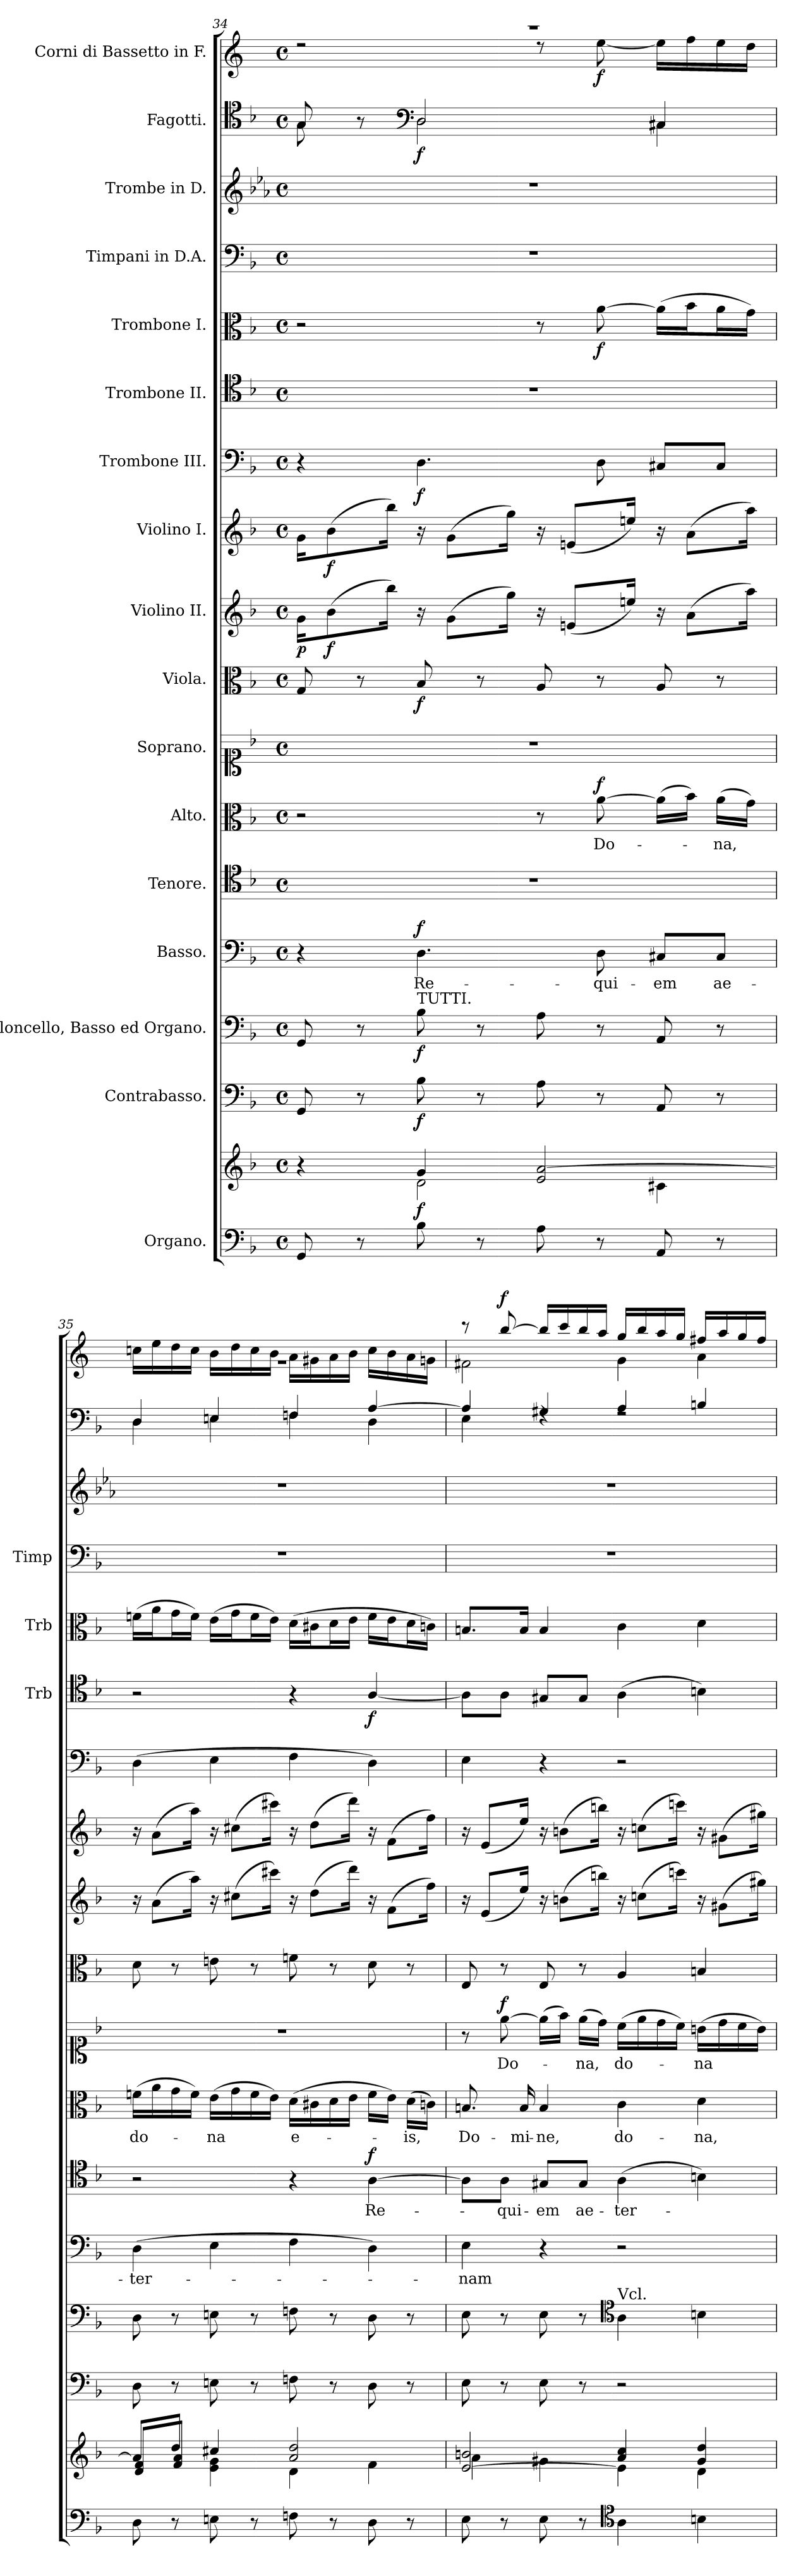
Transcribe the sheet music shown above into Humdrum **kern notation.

**kern	**kern	**dynam	**kern	**dynam	**kern	**dynam	**kern	**text	**dynam	**kern	**text	**dynam	**kern	**text	**dynam	**kern	**text	**dynam	**kern	**dynam	**kern	**dynam	**kern	**dynam	**kern	**dynam	**kern	**dynam	**kern	**dynam	**kern	**kern	**kern	**dynam	**kern	**dynam
*part17	*part17	*part17	*part16	*part16	*part15	*part15	*part14	*part14	*part14	*part13	*part13	*part13	*part12	*part12	*part12	*part11	*part11	*part11	*part10	*part10	*part9	*part9	*part8	*part8	*part7	*part7	*part6	*part6	*part5	*part5	*part4	*part3	*part2	*part2	*part1	*part1
*staff18	*staff17	*staff17/18	*staff16	*staff16	*staff15	*staff15	*staff14	*staff14	*staff14	*staff13	*staff13	*staff13	*staff12	*staff12	*staff12	*staff11	*staff11	*staff11	*staff10	*staff10	*staff9	*staff9	*staff8	*staff8	*staff7	*staff7	*staff6	*staff6	*staff5	*staff5	*staff4	*staff3	*staff2	*staff2	*staff1	*staff1
*I"Organo.	*	*	*I"Contrabasso.	*	*I"Violoncello, Basso ed Organo.	*	*I"Basso.	*	*	*I"Tenore.	*	*	*I"Alto.	*	*	*I"Soprano.	*	*	*I"Viola.	*	*I"Violino II.	*	*I"Violino I.	*	*I"Trombone III.	*	*I"Trombone II.	*	*I"Trombone I.	*	*I"Timpani in D.A.	*I"Trombe in D.	*I"Fagotti.	*	*I"Corni di Bassetto in F.	*
*	*	*	*	*	*	*	*	*	*	*	*	*	*	*	*	*	*	*	*	*	*	*	*	*	*	*	*I'Trb	*	*I'Trb	*	*I'Timp	*	*	*	*	*
!!LO:PB:g=z
*clefF4	*clefG2	*	*clefF4	*	*clefF4	*	*clefF4	*	*	*clefC4	*	*	*clefC3	*	*	*clefC1	*	*	*clefC3	*	*clefG2	*	*clefG2	*	*clefF4	*	*clefC4	*	*clefC3	*	*clefF4	*clefG2	*clefC4	*	*clefG2	*
*	*	*	*ITrd7c12	*	*	*	*	*	*	*	*	*	*	*	*	*	*	*	*	*	*	*	*	*	*	*	*	*	*	*	*	*ITrd-1c-2	*	*	*ITrd4c7	*
*k[b-]	*k[b-]	*	*k[b-]	*	*k[b-]	*	*k[b-]	*	*	*k[b-]	*	*	*k[b-]	*	*	*k[b-]	*	*	*k[b-]	*	*k[b-]	*	*k[b-]	*	*k[b-]	*	*k[b-]	*	*k[b-]	*	*k[b-]	*k[b-]	*k[b-]	*	*k[b-]	*
*M4/4	*M4/4	*	*M4/4	*	*M4/4	*	*M4/4	*	*	*M4/4	*	*	*M4/4	*	*	*M4/4	*	*	*M4/4	*	*M4/4	*	*M4/4	*	*M4/4	*	*M4/4	*	*M4/4	*	*M4/4	*M4/4	*M4/4	*	*M4/4	*
*met(c)	*met(c)	*	*met(c)	*	*met(c)	*	*met(c)	*	*	*met(c)	*	*	*met(c)	*	*	*met(c)	*	*	*met(c)	*	*met(c)	*	*met(c)	*	*met(c)	*	*met(c)	*	*met(c)	*	*met(c)	*met(c)	*met(c)	*	*met(c)	*
=34	=34	=34	=34	=34	=34	=34	=34	=34	=34	=34	=34	=34	=34	=34	=34	=34	=34	=34	=34	=34	=34	=34	=34	=34	=34	=34	=34	=34	=34	=34	=34	=34	=34	=34	=34	=34
*	*^	*	*	*	*	*	*	*	*	*	*	*	*	*	*	*	*	*	*	*	*	*	*	*	*	*	*	*	*	*	*	*	*^	*	*^	*
!	!	!	!	!	!	!	!	!	!	!	!	!	!	!	!	!	!	!	!	!	!	!	!LO:DY:b	!	!	!	!	!	!	!	!	!	!	!	!	!	!	!	!
8GG/	4r	4ryy	.	8GGG/	.	8GG/	.	4r	.	.	1r	.	.	2r	.	.	1r	.	.	8G/	.	16g\KL	p	16g\KL	.	4r	.	1r	.	2r	.	1r	1r	8G/	8G\	.	1r	2rdd	.
!	!	!	!	!	!	!	!	!	!	!	!	!	!	!	!	!	!	!	!	!	!	!	!LO:DY:b	!	!LO:DY:b	!	!	!	!	!	!	!	!	!	!	!	!	!	!
.	.	.	.	.	.	.	.	.	.	.	.	.	.	.	.	.	.	.	.	.	.	(>8b-\	f	(>8b-\	f	.	.	.	.	.	.	.	.	.	.	.	.	.	.
8r	.	.	.	8r	.	8r	.	.	.	.	.	.	.	.	.	.	.	.	.	8r	.	.	.	.	.	.	.	.	.	.	.	.	.	8r	8ryy	.	.	.	.
.	.	.	.	.	.	.	.	.	.	.	.	.	.	.	.	.	.	.	.	.	.	16bb-\Jk)	.	16bb-\Jk)	.	.	.	.	.	.	.	.	.	.	.	.	.	.	.
*	*	*	*	*	*	*	*	*	*	*	*	*	*	*	*	*	*	*	*	*	*	*	*	*	*	*	*	*	*	*	*	*	*	*clefF4	*	*	*	*	*
!	!	!	!	!	!	!LO:TX:a:t=TUTTI.	!	!	!	!	!	!	!	!	!	!	!	!	!	!	!	!	!	!	!	!	!	!	!	!	!	!	!	!	!	!	!	!	!
!	!	!	!LO:DY:b	!	!LO:DY:b	!	!LO:DY:b	!	!LO:LY:b	!LO:DY:b	!	!	!	!	!	!	!	!	!	!	!LO:DY:b	!	!	!	!	!	!LO:DY:b	!	!	!	!	!	!	!	!	!LO:DY:b	!	!	!
8B-\	4g/	2d\	f	8BB-\	f	8B-\	f	4.D\	Re-	f	.	.	.	.	.	.	.	.	.	8B-/	f	16r	.	16r	.	4.D\	f	.	.	.	.	.	.	2D/	2D\	f	.	.	.
.	.	.	.	.	.	.	.	.	.	.	.	.	.	.	.	.	.	.	.	.	.	(>8g\L	.	(>8g\L	.	.	.	.	.	.	.	.	.	.	.	.	.	.	.
8r	.	.	.	8r	.	8r	.	.	.	.	.	.	.	.	.	.	.	.	.	8r	.	.	.	.	.	.	.	.	.	.	.	.	.	.	.	.	.	.	.
.	.	.	.	.	.	.	.	.	.	.	.	.	.	.	.	.	.	.	.	.	.	16gg\Jk)	.	16gg\Jk)	.	.	.	.	.	.	.	.	.	.	.	.	.	.	.
8A\	2e/ [2a/	.	.	8AA\	.	8A\	.	.	.	.	.	.	.	8r	.	.	.	.	.	8A/	.	16r	.	16r	.	.	.	.	.	8r	.	.	.	.	.	.	.	8rdd	.
.	.	.	.	.	.	.	.	.	.	.	.	.	.	.	.	.	.	.	.	.	.	(<8en/L	.	(<8en/L	.	.	.	.	.	.	.	.	.	.	.	.	.	.	.
!	!	!	!	!	!	!	!	!	!LO:LY:b	!	!	!	!	!	!LO:LY:b	!LO:DY:a	!	!	!	!	!	!	!	!	!	!	!	!	!	!	!LO:DY:b	!	!	!	!	!	!	!	!LO:DY:b
8r	.	.	.	8r	.	8r	.	8D\	-qui-	.	.	.	.	[8a\	Do-	f	.	.	.	8r	.	.	.	.	.	8D\	.	.	.	[8a\	f	.	.	.	.	.	.	[8a\	f
.	.	.	.	.	.	.	.	.	.	.	.	.	.	.	.	.	.	.	.	.	.	16een/Jk)	.	16een/Jk)	.	.	.	.	.	.	.	.	.	.	.	.	.	.	.
!	!	!	!	!	!	!	!	!	!LO:LY:b	!	!	!	!	!	!	!	!	!	!	!	!	!	!	!	!	!	!	!	!	!	!	!	!	!	!	!	!	!	!
8AA/	.	4c#X\	.	8AAA/	.	8AA/	.	8C#X/L	-em	.	.	.	.	(>16a\LL]	.	.	.	.	.	8A/	.	16r	.	16r	.	8C#X/L	.	.	.	(>16a\LL]	.	.	.	4C#X/	4C#\	.	.	16a\LL]	.
.	.	.	.	.	.	.	.	.	.	.	.	.	.	16b-\JJ)	.	.	.	.	.	.	.	(>8a\L	.	(>8a\L	.	.	.	.	.	16b-\J	.	.	.	.	.	.	.	16b-\	.
!	!	!	!	!	!	!	!	!	!LO:LY:b	!	!	!	!	!	!LO:LY:b	!	!	!	!	!	!	!	!	!	!	!	!	!	!	!	!	!	!	!	!	!	!	!	!
8r	.	.	.	8r	.	8r	.	8C#/J	ae-	.	.	.	.	(>16a\LL	-na,	.	.	.	.	8r	.	.	.	.	.	8C#/J	.	.	.	16a\L	.	.	.	.	.	.	.	16a\	.
.	.	.	.	.	.	.	.	.	.	.	.	.	.	16g\JJ)	.	.	.	.	.	.	.	16aa\Jk)	.	16aa\Jk)	.	.	.	.	.	16g\JJ)	.	.	.	.	.	.	.	16g\JJ	.
=35	=35	=35	=35	=35	=35	=35	=35	=35	=35	=35	=35	=35	=35	=35	=35	=35	=35	=35	=35	=35	=35	=35	=35	=35	=35	=35	=35	=35	=35	=35	=35	=35	=35	=35	=35	=35	=35	=35	=35
!	!	!	!	!	!	!	!	!	!LO:LY:b	!	!	!	!	!	!LO:LY:b	!	!	!	!	!	!	!	!	!	!	!	!	!	!	!	!	!	!	!	!	!	!	!	!
8D\	8a/L]	8d/ 8f/L	.	8DD\	.	8D\	.	(>4D\	-ter-	.	2r	.	.	(>16fn\LL	do-	.	1r	.	.	8d\	.	16r	.	16r	.	(>4D\	.	2r	.	(>16fn\LL	.	1r	1r	4D/	4D\	.	1rg	16fn\LL	.
.	.	.	.	.	.	.	.	.	.	.	.	.	.	16a\	.	.	.	.	.	.	.	(>8a\L	.	(>8a\L	.	.	.	.	.	16a\J	.	.	.	.	.	.	.	16a\	.
8r	8dd/J	8f/ 8a/J	.	8r	.	8r	.	.	.	.	.	.	.	16g\	.	.	.	.	.	8r	.	.	.	.	.	.	.	.	.	16g\L	.	.	.	.	.	.	.	16g\	.
.	.	.	.	.	.	.	.	.	.	.	.	.	.	16f\JJ)	.	.	.	.	.	.	.	16aa\Jk)	.	16aa\Jk)	.	.	.	.	.	16f\JJ)	.	.	.	.	.	.	.	16f\JJ	.
!	!	!	!	!	!	!	!	!	!	!	!	!	!	!	!LO:LY:b	!	!	!	!	!	!	!	!	!	!	!	!	!	!	!	!	!	!	!	!	!	!	!	!
8En\	4cc#X/	4e\ 4g\	.	8EEn\	.	8En\	.	4E\	.	.	.	.	.	(>16e\LL	-na	.	.	.	.	8en\	.	16r	.	16r	.	4E\	.	.	.	(>16e\LL	.	.	.	4En/	4E\	.	.	16e\LL	.
.	.	.	.	.	.	.	.	.	.	.	.	.	.	16g\	.	.	.	.	.	.	.	(>8cc#X\L	.	(>8cc#X\L	.	.	.	.	.	16g\J	.	.	.	.	.	.	.	16g\	.
8r	.	.	.	8r	.	8r	.	.	.	.	.	.	.	16f\	.	.	.	.	.	8r	.	.	.	.	.	.	.	.	.	16f\L	.	.	.	.	.	.	.	16f\	.
.	.	.	.	.	.	.	.	.	.	.	.	.	.	16e\JJ)	.	.	.	.	.	.	.	16ccc#X\Jk)	.	16ccc#X\Jk)	.	.	.	.	.	16e\JJ)	.	.	.	.	.	.	.	16e\JJ	.
!	!	!	!	!	!	!	!	!	!	!	!	!	!	!	!LO:LY:b	!	!	!	!	!	!	!	!	!	!	!	!	!	!	!	!	!	!	!	!	!	!	!	!
8Fn\	2a/ 2dd/	4d\	.	8FFn\	.	8Fn\	.	4F\	.	.	4r	.	.	(>16d\LL	e-	.	.	.	.	8fn\	.	16r	.	16r	.	4F\	.	4r	.	(>16d\LL	.	.	.	4Fn/	4F\	.	.	16d\LL	.
.	.	.	.	.	.	.	.	.	.	.	.	.	.	16c#X\	.	.	.	.	.	.	.	(>8dd\L	.	(>8dd\L	.	.	.	.	.	16c#X\J	.	.	.	.	.	.	.	16c#X\	.
8r	.	.	.	8r	.	8r	.	.	.	.	.	.	.	16d\	.	.	.	.	.	8r	.	.	.	.	.	.	.	.	.	16d\L	.	.	.	.	.	.	.	16d\	.
.	.	.	.	.	.	.	.	.	.	.	.	.	.	16e\JJ	.	.	.	.	.	.	.	16ddd\Jk)	.	16ddd\Jk)	.	.	.	.	.	16e\JJ	.	.	.	.	.	.	.	16e\JJ	.
!	!	!	!	!	!	!	!	!	!	!	!	!LO:LY:b	!LO:DY:b	!	!	!	!	!	!	!	!	!	!	!	!	!	!	!	!LO:DY:b	!	!	!	!	!	!	!	!	!	!
8D\	.	4f\	.	8DD\	.	8D\	.	4D\)	.	.	[4A\	Re-	f	16f\LL	.	.	.	.	.	8d\	.	16r	.	16r	.	4D\)	.	[4A/	f	16f\LL	.	.	.	[4A/	4D\	.	.	16f\LL	.
.	.	.	.	.	.	.	.	.	.	.	.	.	.	16e\JJ)	.	.	.	.	.	.	.	(>8f\L	.	(>8f\L	.	.	.	.	.	16e\J	.	.	.	.	.	.	.	16e\	.
!	!	!	!	!	!	!	!	!	!	!	!	!	!	!	!LO:LY:b	!	!	!	!	!	!	!	!	!	!	!	!	!	!	!	!	!	!	!	!	!	!	!	!
8r	.	.	.	8r	.	8r	.	.	.	.	.	.	.	(>16d\LL	-is,	.	.	.	.	8r	.	.	.	.	.	.	.	.	.	16d\L	.	.	.	.	.	.	.	16d\	.
.	.	.	.	.	.	.	.	.	.	.	.	.	.	16cn\JJ)	.	.	.	.	.	.	.	16ff\Jk)	.	16ff\Jk)	.	.	.	.	.	16cn\JJ)	.	.	.	.	.	.	.	16cn\JJ	.
=36	=36	=36	=36	=36	=36	=36	=36	=36	=36	=36	=36	=36	=36	=36	=36	=36	=36	=36	=36	=36	=36	=36	=36	=36	=36	=36	=36	=36	=36	=36	=36	=36	=36	=36	=36	=36	=36	=36	=36
!	!	!	!	!	!	!	!	!	!LO:LY:b	!	!	!	!	!	!LO:LY:b	!	!	!	!	!	!	!	!	!	!	!	!	!	!	!	!	!	!	!	!	!	!	!	!
8E\	[2e/ 2bn/	4a\	.	8EE\	.	8E\	.	4E\	-nam	.	8A\L]	.	.	8.Bn/	Do-	.	8r	.	.	8E/	.	16r	.	16r	.	4E\	.	8A\L]	.	8.Bn/L	.	1r	1r	4A/]	4E\	.	8r	2Bn\	.
.	.	.	.	.	.	.	.	.	.	.	.	.	.	.	.	.	.	.	.	.	.	(<8e/L	.	(<8e/L	.	.	.	.	.	.	.	.	.	.	.	.	.	.	.
!	!	!	!	!	!	!	!	!	!	!	!	!LO:LY:b	!	!	!	!	!	!LO:LY:b	!LO:DY:a	!	!	!	!	!	!	!	!	!	!	!	!	!	!	!	!	!	!	!	!LO:DY:a
8r	.	.	.	8r	.	8r	.	.	.	.	8A\J	-qui-	.	.	.	.	[8ee\	Do-	f	8r	.	.	.	.	.	.	.	8A\J	.	.	.	.	.	.	.	.	[8ee/	.	f
!	!	!	!	!	!	!	!	!	!	!	!	!	!	!	!LO:LY:b	!	!	!	!	!	!	!	!	!	!	!	!	!	!	!	!	!	!	!	!	!	!	!	!
.	.	.	.	.	.	.	.	.	.	.	.	.	.	16B/	-mi-	.	.	.	.	.	.	16ee/Jk)	.	16ee/Jk)	.	.	.	.	.	16B/Jk	.	.	.	.	.	.	.	.	.
!	!	!	!	!	!	!	!	!	!	!	!	!LO:LY:b	!	!	!LO:LY:b	!	!	!	!	!	!	!	!	!	!	!	!	!	!	!	!	!	!	!	!	!	!	!	!
8E\	.	4g#X\	.	8EE\	.	8E\	.	4r	.	.	8G#X/L	-em	.	4B/	-ne,	.	(>16ee\LL]	.	.	8E/	.	16r	.	16r	.	4r	.	8G#X/L	.	4B/	.	.	.	4G#X/	4rF	.	16ee/LL]	.	.
.	.	.	.	.	.	.	.	.	.	.	.	.	.	.	.	.	16ff\JJ)	.	.	.	.	(>8bn\L	.	(>8bn\L	.	.	.	.	.	.	.	.	.	.	.	.	16ff/	.	.
!	!	!	!	!	!	!	!	!	!	!	!	!LO:LY:b	!	!	!	!	!	!LO:LY:b	!	!	!	!	!	!	!	!	!	!	!	!	!	!	!	!	!	!	!	!	!
8r	.	.	.	8r	.	8r	.	.	.	.	8G#/J	ae-	.	.	.	.	(>16ee\LL	-na,	.	8r	.	.	.	.	.	.	.	8G#/J	.	.	.	.	.	.	.	.	16ee/	.	.
.	.	.	.	.	.	.	.	.	.	.	.	.	.	.	.	.	16dd\JJ)	.	.	.	.	16bbn\Jk)	.	16bbn\Jk)	.	.	.	.	.	.	.	.	.	.	.	.	16dd/JJ	.	.
*clefC4	*	*	*	*	*	*clefC4	*	*	*	*	*	*	*	*	*	*	*	*	*	*	*	*	*	*	*	*	*	*	*	*	*	*	*	*	*	*	*	*	*
!	!	!	!	!	!	!LO:TX:a:t=Vcl.	!	!	!	!	!	!	!	!	!	!	!	!	!	!	!	!	!	!	!	!	!	!	!	!	!	!	!	!	!	!	!	!	!
!	!	!	!	!	!	!	!	!	!	!	!	!LO:LY:b	!	!	!LO:LY:b	!	!	!LO:LY:b	!	!	!	!	!	!	!	!	!	!	!	!	!	!	!	!	!	!	!	!	!
4A\	4a/ 4cc/	4e\]	.	2r	.	4A\	.	2r	.	.	(>4A\	-ter-	.	4c\	do-	.	(>16cc\LL	do-	.	4A/	.	16r	.	16r	.	2r	.	(>4A\	.	4c\	.	.	.	4A/	2rF	.	16cc/LL	4c\	.
.	.	.	.	.	.	.	.	.	.	.	.	.	.	.	.	.	16ee\	.	.	.	.	(>8ccn\L	.	(>8ccn\L	.	.	.	.	.	.	.	.	.	.	.	.	16ee/	.	.
.	.	.	.	.	.	.	.	.	.	.	.	.	.	.	.	.	16dd\	.	.	.	.	.	.	.	.	.	.	.	.	.	.	.	.	.	.	.	16dd/	.	.
.	.	.	.	.	.	.	.	.	.	.	.	.	.	.	.	.	16cc\JJ)	.	.	.	.	16cccn\Jk)	.	16cccn\Jk)	.	.	.	.	.	.	.	.	.	.	.	.	16cc/JJ	.	.
!	!	!	!	!	!	!	!	!	!	!	!	!	!	!	!LO:LY:b	!	!	!LO:LY:b	!	!	!	!	!	!	!	!	!	!	!	!	!	!	!	!	!	!	!	!	!
4Bn\	4g#/ 4dd/	4d\	.	.	.	4Bn\	.	.	.	.	4Bn\)	.	.	4d\	-na,	.	(>16bn\LL	-na	.	4Bn/	.	16r	.	16r	.	.	.	4Bn\)	.	4d\	.	.	.	4Bn/	.	.	16bn/LL	4d\	.
.	.	.	.	.	.	.	.	.	.	.	.	.	.	.	.	.	16dd\	.	.	.	.	(>8g#X\L	.	(>8g#X\L	.	.	.	.	.	.	.	.	.	.	.	.	16dd/	.	.
.	.	.	.	.	.	.	.	.	.	.	.	.	.	.	.	.	16cc\	.	.	.	.	.	.	.	.	.	.	.	.	.	.	.	.	.	.	.	16cc/	.	.
.	.	.	.	.	.	.	.	.	.	.	.	.	.	.	.	.	16b\JJ)	.	.	.	.	16gg#X\Jk)	.	16gg#X\Jk)	.	.	.	.	.	.	.	.	.	.	.	.	16b/JJ	.	.
*	*	*	*	*	*	*	*	*	*	*	*	*	*	*	*	*	*	*	*	*	*	*	*	*	*	*	*	*	*	*	*	*	*	*v	*v	*	*	*	*
*	*v	*v	*	*	*	*	*	*	*	*	*	*	*	*	*	*	*	*	*	*	*	*	*	*	*	*	*	*	*	*	*	*	*	*	*	*v	*v	*
=	=	=	=	=	=	=	=	=	=	=	=	=	=	=	=	=	=	=	=	=	=	=	=	=	=	=	=	=	=	=	=	=	=	=	=	=
*-	*-	*-	*-	*-	*-	*-	*-	*-	*-	*-	*-	*-	*-	*-	*-	*-	*-	*-	*-	*-	*-	*-	*-	*-	*-	*-	*-	*-	*-	*-	*-	*-	*-	*-	*-	*-
